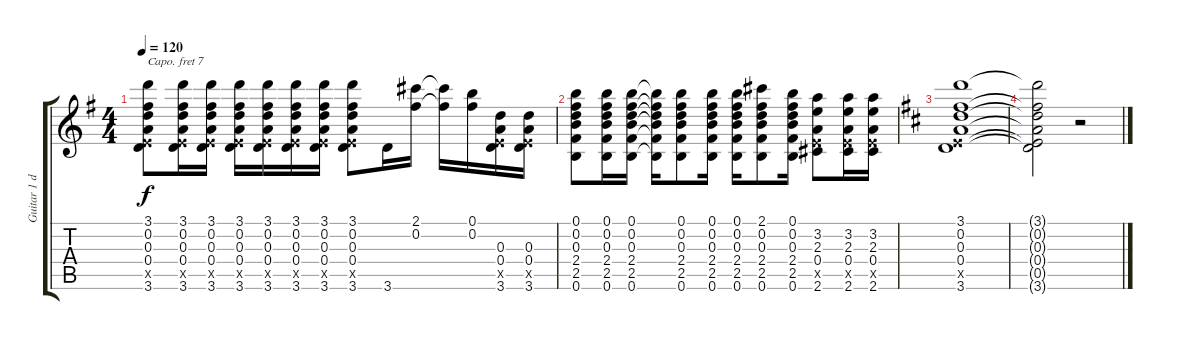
\track ("Guitar 1 doubled" "Guitar 1 d") {instrument acousticguitarsteel}
\staff {score tabs}
\capo 7
\tuning (E4 B3 G3 D3 A2 E2) {hide}
\ts (4 4)
\tempo 120
\clef g2
\ks g
(3.1 0.2 0.3 0.4 0.5{x} 3.6).8{dy f} (3.1 0.2 0.3 0.4 0.5{x} 3.6).16 (3.1 0.2 0.3 0.4 0.5{x} 3.6).16 (3.1 0.2 0.3 0.4 0.5{x} 3.6).16 (3.1 0.2 0.3 0.4 0.5{x} 3.6).16 (3.1 0.2 0.3 0.4 0.5{x} 3.6).16 (3.1 0.2 0.3 0.4 0.5{x} 3.6).16 (3.1 0.2 0.3 0.4 0.5{x} 3.6).8 3.6.16 (2.1 0.2).16 (2.1{t} 0.2{t}).16 (0.1 0.2).16 (0.3 0.4 0.5{x} 3.6).16 (0.3 0.4 0.5{x} 3.6).16 |
(0.1 0.2 0.3 2.4 2.5 0.6).8 (0.1 0.2 0.3 2.4 2.5 0.6).16 (0.1 0.2 0.3 2.4 2.5 0.6).16 (0.1{t} 0.2{t} 0.3{t} 2.4{t} 2.5{t} 0.6{t}).16 (0.1 0.2 0.3 2.4 2.5 0.6).8 (0.1 0.2 0.3 2.4 2.5 0.6).16 (0.1 0.2 0.3 2.4 2.5 0.6).16 (2.1 0.2 0.3 2.4 2.5 0.6).8 (0.1 0.2 0.3 2.4 2.5 0.6).16 (3.2 2.3 0.4 0.5{x} 2.6).8 (3.2 2.3 0.4 0.5{x} 2.6).16 (3.2 2.3 0.4 0.5{x} 2.6).16 |
\ks d
(3.1 0.2 0.3 0.4 0.5{x} 3.6).1 |
(3.1{t} 0.2{t} 0.3{t} 0.4{t} 0.5{t} 3.6{t}).2 r.2
